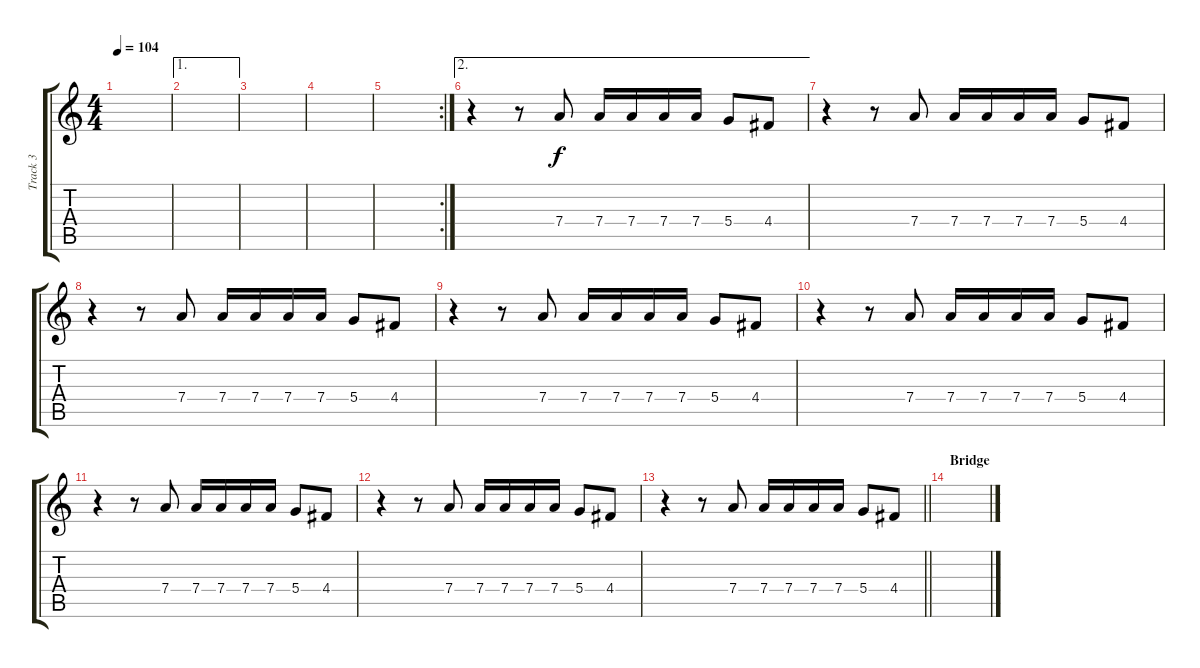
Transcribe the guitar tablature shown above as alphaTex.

\track ("Track 3" "Track 3") {instrument electricguitarclean}
\staff {score tabs}
\tuning (E4 B3 G3 D3 A2 E2) {hide}
\ts (4 4)
\tempo 104
\clef g2
\ks c
|
\ae 1
|
|
|
\rc 2
|
\ae 2
r.4 r.8 7.4.8 7.4.16 7.4.16 7.4.16 7.4.16 5.4.8 4.4.8 |
r.4 r.8 7.4.8 7.4.16 7.4.16 7.4.16 7.4.16 5.4.8 4.4.8 |
r.4 r.8 7.4.8 7.4.16 7.4.16 7.4.16 7.4.16 5.4.8 4.4.8 |
r.4 r.8 7.4.8 7.4.16 7.4.16 7.4.16 7.4.16 5.4.8 4.4.8 |
r.4 r.8 7.4.8 7.4.16 7.4.16 7.4.16 7.4.16 5.4.8 4.4.8 |
r.4 r.8 7.4.8 7.4.16 7.4.16 7.4.16 7.4.16 5.4.8 4.4.8 |
r.4 r.8 7.4.8 7.4.16 7.4.16 7.4.16 7.4.16 5.4.8 4.4.8 |
\barLineRight lightlight
r.4 r.8 7.4.8 7.4.16 7.4.16 7.4.16 7.4.16 5.4.8 4.4.8 |
\section ("" "Bridge")
